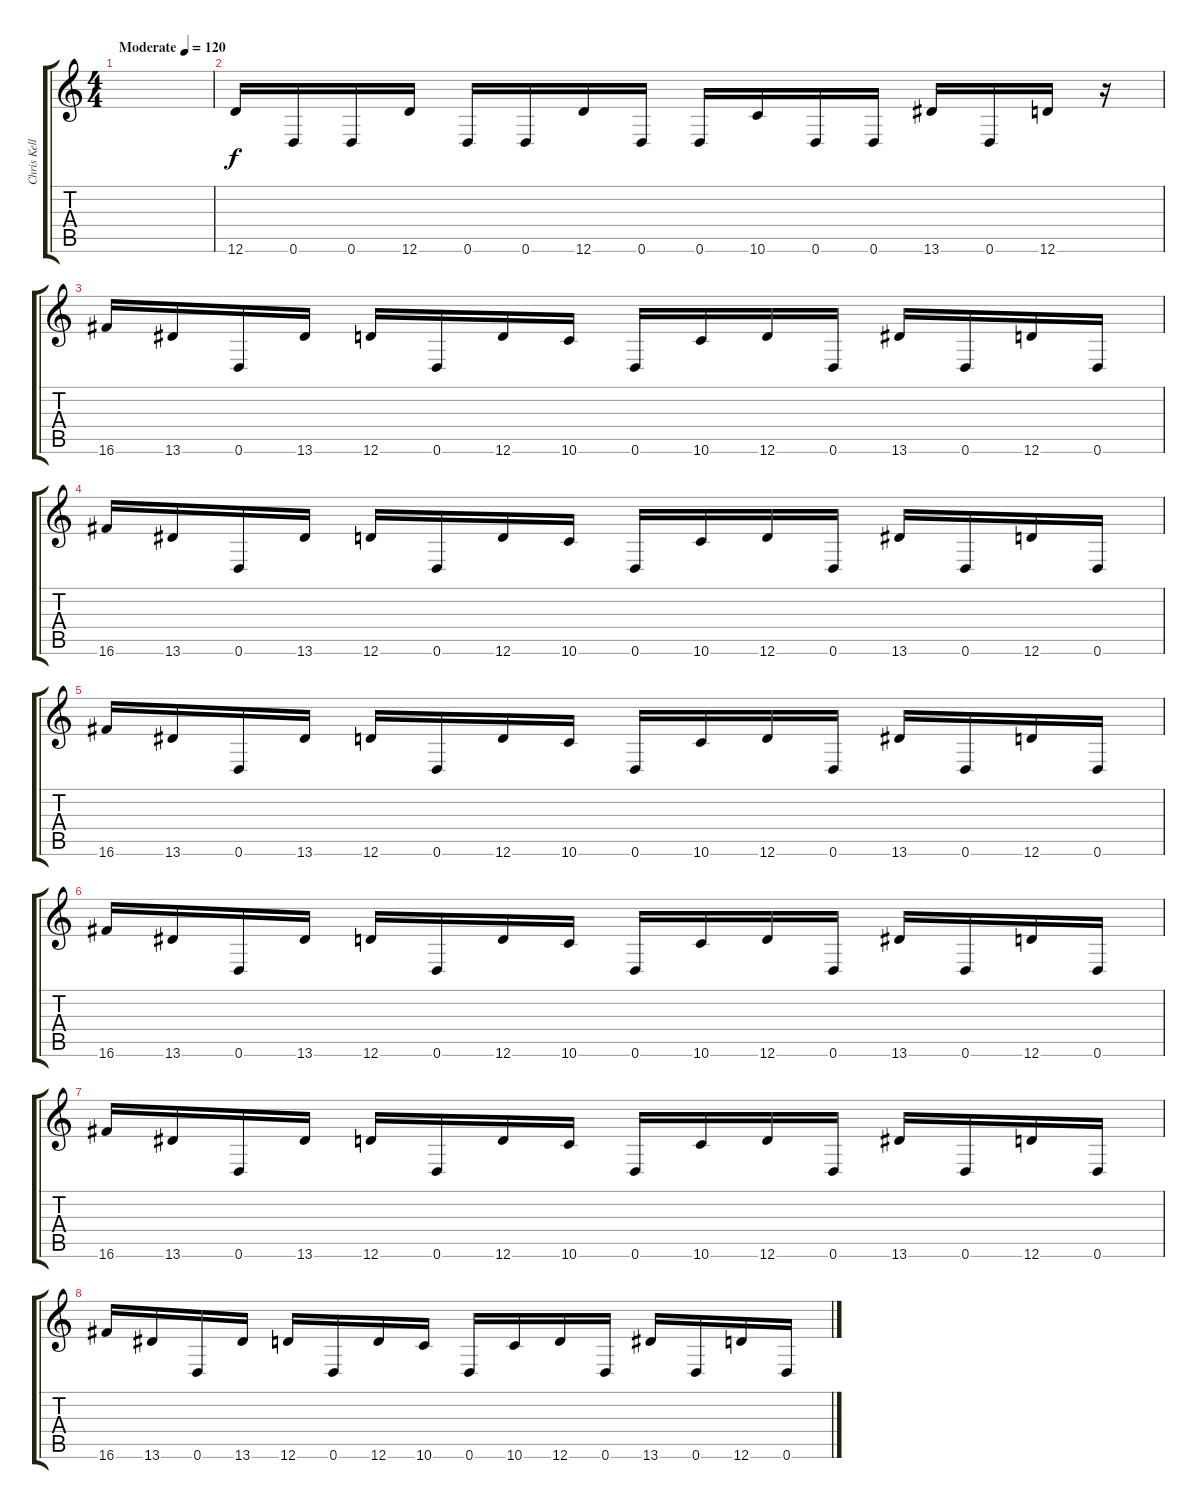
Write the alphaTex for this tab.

\track ("Chris Kells" "Chris Kell") {instrument electricbasspick}
\staff {score tabs}
\tuning (E4 B3 G3 D3 A2 D2) {hide}
\ts (4 4)
\tempo (120 "Moderate")
\clef g2
\ks c
|
12.6.16 0.6.16 0.6.16 12.6.16 0.6.16 0.6.16 12.6.16 0.6.16 0.6.16 10.6.16 0.6.16 0.6.16 13.6.16 0.6.16 12.6.16 r.16 |
16.6.16 13.6.16 0.6.16 13.6.16 12.6.16 0.6.16 12.6.16 10.6.16 0.6.16 10.6.16 12.6.16 0.6.16 13.6.16 0.6.16 12.6.16 0.6.16 |
16.6.16 13.6.16 0.6.16 13.6.16 12.6.16 0.6.16 12.6.16 10.6.16 0.6.16 10.6.16 12.6.16 0.6.16 13.6.16 0.6.16 12.6.16 0.6.16 |
16.6.16 13.6.16 0.6.16 13.6.16 12.6.16 0.6.16 12.6.16 10.6.16 0.6.16 10.6.16 12.6.16 0.6.16 13.6.16 0.6.16 12.6.16 0.6.16 |
16.6.16 13.6.16 0.6.16 13.6.16 12.6.16 0.6.16 12.6.16 10.6.16 0.6.16 10.6.16 12.6.16 0.6.16 13.6.16 0.6.16 12.6.16 0.6.16 |
16.6.16 13.6.16 0.6.16 13.6.16 12.6.16 0.6.16 12.6.16 10.6.16 0.6.16 10.6.16 12.6.16 0.6.16 13.6.16 0.6.16 12.6.16 0.6.16 |
16.6.16 13.6.16 0.6.16 13.6.16 12.6.16 0.6.16 12.6.16 10.6.16 0.6.16 10.6.16 12.6.16 0.6.16 13.6.16 0.6.16 12.6.16 0.6.16
